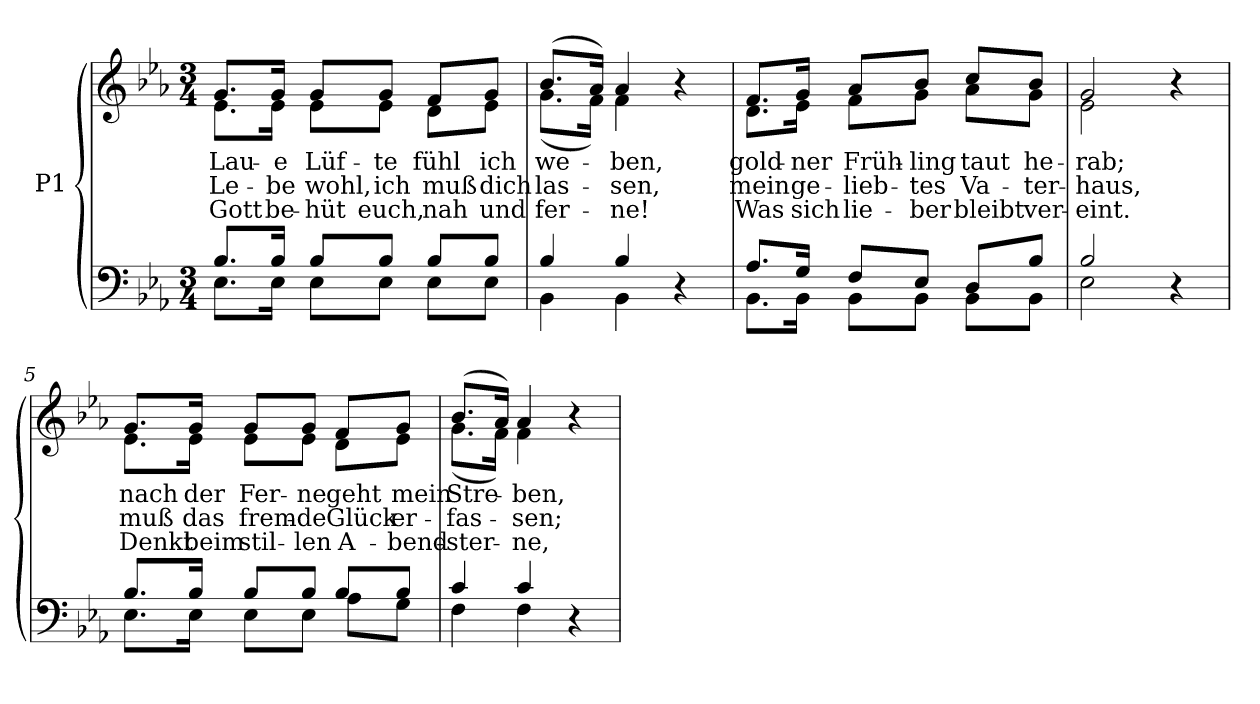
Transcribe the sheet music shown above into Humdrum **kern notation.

**kern	**kern	**text	**text	**text
*part1	*part1	*part1	*part1	*part1
*staff2	*staff1	*staff1	*staff1	*staff1
*I"P1	*	*	*	*
!!LO:PB:g=z
*clefF4	*clefG2	*	*	*
*k[b-e-a-]	*k[b-e-a-]	*	*	*
*E-:	*E-:	*	*	*
*M3/4	*M3/4	*	*	*
=1	=1	=1	=1	=1
*^	*	*	*	*
!	!	!	!LO:LY:b:color=#000000	!LO:LY:b:color=#000000	!LO:LY:b:color=#000000
*	*	*^	*	*	*
8.B-i/L	8.E-i\L	8.gi/L	8.e-i\L	Lau-	Le-	Gott
!	!	!	!	!LO:LY:b:color=#000000	!LO:LY:b:color=#000000	!LO:LY:b:color=#000000
16B-i/Jk	16E-i\Jk	16gi/Jk	16e-i\Jk	-e	-be	be-
!	!	!	!	!LO:LY:b:color=#000000	!LO:LY:b:color=#000000	!LO:LY:b:color=#000000
8B-i/L	8E-i\L	8gi/L	8e-i\L	Lüf-	wohl,	-hüt
!	!	!	!	!LO:LY:b:color=#000000	!LO:LY:b:color=#000000	!LO:LY:b:color=#000000
8B-i/J	8E-i\J	8gi/J	8e-i\J	-te	ich	euch,
!	!	!	!	!LO:LY:b:color=#000000	!LO:LY:b:color=#000000	!LO:LY:b:color=#000000
8B-i/L	8E-i\L	8fi/L	8di\L	fühl	muß	nah
!	!	!	!	!LO:LY:b:color=#000000	!LO:LY:b:color=#000000	!LO:LY:b:color=#000000
8B-i/J	8E-i\J	8gi/J	8e-i\J	ich	dich	und
=2	=2	=2	=2	=2	=2	=2
!	!	!	!	!LO:LY:b:color=#000000	!LO:LY:b:color=#000000	!LO:LY:b:color=#000000
4B-i/	4BB-i\	(8.b-i/L	(8.gi\L	we-	las-	fer-
.	.	16a-i/Jk)	16fi\Jk)	.	.	.
!	!	!	!	!LO:LY:b:color=#000000	!LO:LY:b:color=#000000	!LO:LY:b:color=#000000
4B-i/	4BB-i\	4a-i/	4fi\	-ben,	-sen,	-ne!
4r	4ryy	4r	4ryy	.	.	.
=3	=3	=3	=3	=3	=3	=3
!	!	!	!	!LO:LY:b:color=#000000	!LO:LY:b:color=#000000	!LO:LY:b:color=#000000
8.A-i/L	8.BB-i\L	8.fi/L	8.di\L	gold-	mein	Was
!	!	!	!	!LO:LY:b:color=#000000	!LO:LY:b:color=#000000	!LO:LY:b:color=#000000
16Gi/Jk	16BB-i\Jk	16gi/Jk	16e-i\Jk	-ner	ge-	sich
!	!	!	!	!LO:LY:b:color=#000000	!LO:LY:b:color=#000000	!LO:LY:b:color=#000000
8Fi/L	8BB-i\L	8a-i/L	8fi\L	Früh-	-lieb-	lie-
!	!	!	!	!LO:LY:b:color=#000000	!LO:LY:b:color=#000000	!LO:LY:b:color=#000000
8E-i/J	8BB-i\J	8b-i/J	8gi\J	-ling	-tes	-ber
!	!	!	!	!LO:LY:b:color=#000000	!LO:LY:b:color=#000000	!LO:LY:b:color=#000000
8Di/L	8BB-i\L	8cci/L	8a-i\L	taut	Va-	bleibt
!	!	!	!	!LO:LY:b:color=#000000	!LO:LY:b:color=#000000	!LO:LY:b:color=#000000
8B-i/J	8BB-i\J	8b-i/J	8gi\J	he-	-ter-	ver-
=4	=4	=4	=4	=4	=4	=4
!	!	!	!	!LO:LY:b:color=#000000	!LO:LY:b:color=#000000	!LO:LY:b:color=#000000
2B-i/	2E-i\	2gi/	2e-i\	-rab;	-haus,	-eint.
4r	4ryy	4r	4ryy	.	.	.
!!LO:LB:g=z	!!
=5	=5	=5	=5	=5	=5	=5
!	!	!	!	!LO:LY:b:color=#000000	!LO:LY:b:color=#000000	!LO:LY:b:color=#000000
8.B-i/L	8.E-i\L	8.gi/L	8.e-i\L	nach	muß	Denkt
!	!	!	!	!LO:LY:b:color=#000000	!LO:LY:b:color=#000000	!LO:LY:b:color=#000000
16B-i/Jk	16E-i\Jk	16gi/Jk	16e-i\Jk	der	das	beim
!	!	!	!	!LO:LY:b:color=#000000	!LO:LY:b:color=#000000	!LO:LY:b:color=#000000
8B-i/L	8E-i\L	8gi/L	8e-i\L	Fer-	frem-	stil-
!	!	!	!	!LO:LY:b:color=#000000	!LO:LY:b:color=#000000	!LO:LY:b:color=#000000
8B-i/J	8E-i\J	8gi/J	8e-i\J	-ne	-de	-len
!	!	!	!	!LO:LY:b:color=#000000	!LO:LY:b:color=#000000	!LO:LY:b:color=#000000
8B-i/L	8A-i\L	8fi/L	8di\L	geht	Glück	A-
!	!	!	!	!LO:LY:b:color=#000000	!LO:LY:b:color=#000000	!LO:LY:b:color=#000000
8B-i/J	8Gi\J	8gi/J	8e-i\J	mein	er-	-bend-
=6	=6	=6	=6	=6	=6	=6
!	!	!	!	!LO:LY:b:color=#000000	!LO:LY:b:color=#000000	!LO:LY:b:color=#000000
4ci/	4Fi\	(8.b-i/L	(8.gi\L	Stre-	-fas-	-ster-
.	.	16a-i/Jk)	16fi\Jk)	.	.	.
!	!	!	!	!LO:LY:b:color=#000000	!LO:LY:b:color=#000000	!LO:LY:b:color=#000000
4ci/	4Fi\	4a-i/	4fi\	-ben,	-sen;	-ne,
4r	4ryy	4r	4ryy	.	.	.
*v	*v	*	*	*	*	*
*	*v	*v	*	*	*
=	=	=	=	=
*-	*-	*-	*-	*-
